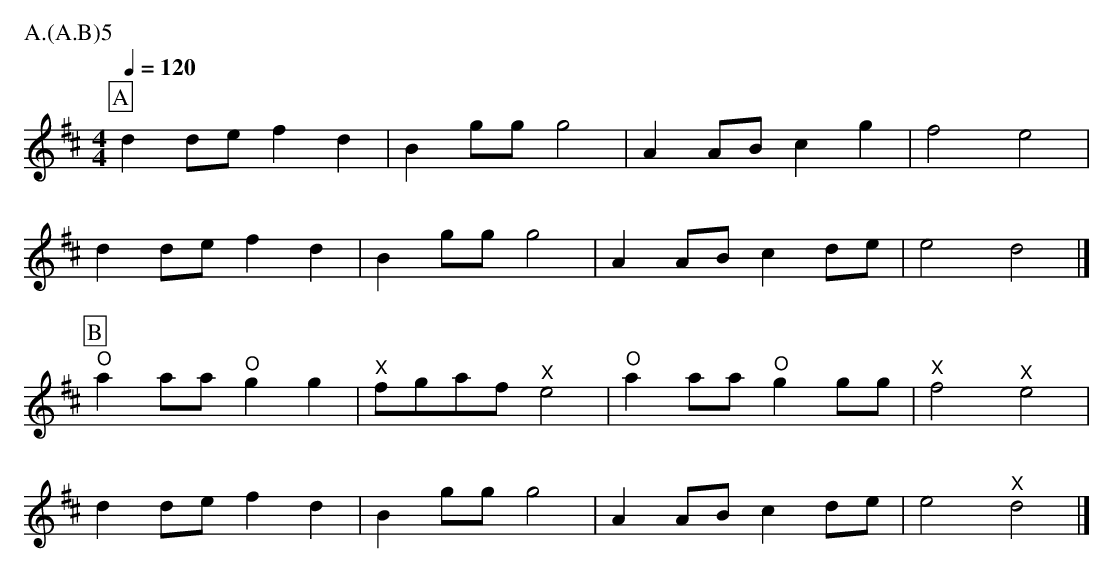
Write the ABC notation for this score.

X:1
T:Milley's Bequest Lichfield
M:4/4
L:1/8
Q: 1/4= 120
P:A.(A.B)5
K:D
P:A
d2de f2d2|B2gg g4|A2AB c2g2|f4 e4|
d2de f2d2|B2gg g4|A2AB c2de|e4 d4|]
P:B
a2 aa g2 g2|fgaf e4|a2aa g2gg|f4 e4|
s: "^O" **"^O"|"^X" ***"^X"|"^O"**"^O"|"^X" "^X"
d2de f2d2|B2gg g4|A2AB c2de|e4 d4|]
s: | | |*"^X"
